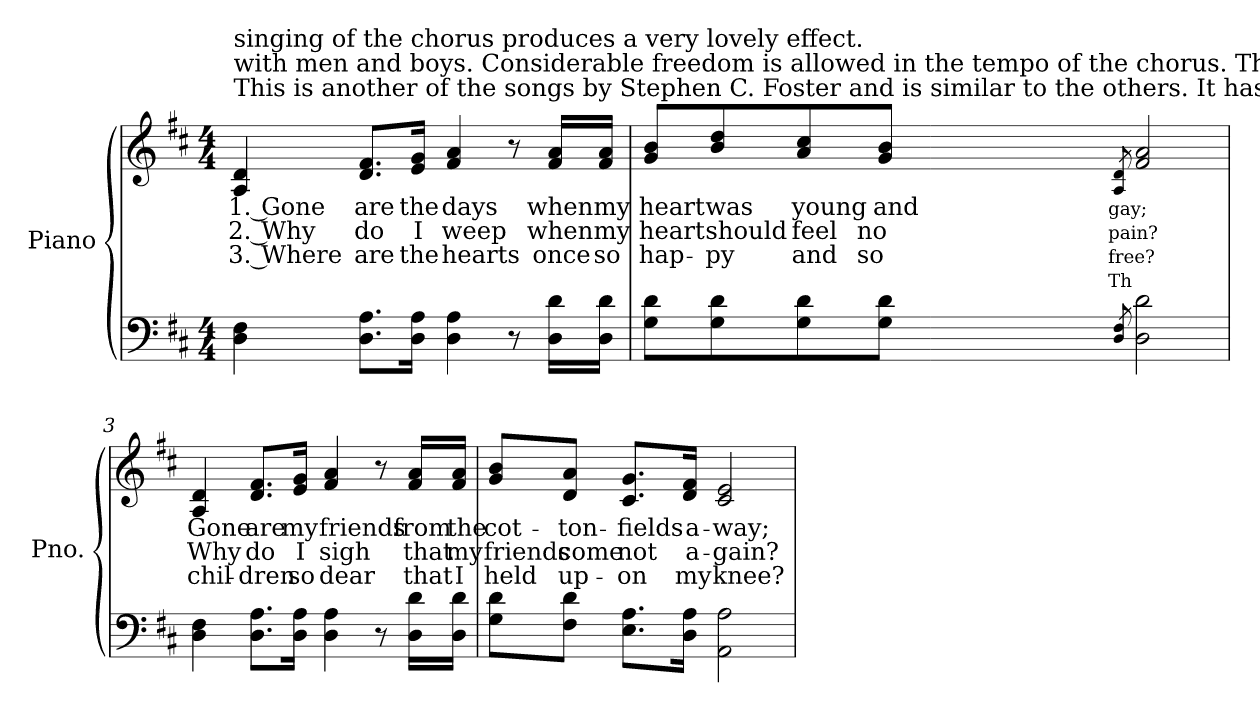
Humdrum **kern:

**kern	**kern	**text	**text	**text	**text
*part1	*part1	*part1	*part1	*part1	*part1
*staff2	*staff1	*staff1	*staff1	*staff1	*staff1
*I"Piano	*	*	*	*	*
*I'Pno.	*	*	*	*	*
!!LO:PB:g=z
*clefF4	*clefG2	*	*	*	*
*k[f#c#]	*k[f#c#]	*	*	*	*
*D:	*D:	*	*	*	*
*M4/4	*M4/4	*	*	*	*
=1	=1	=1	=1	=1	=1
!	!LO:TX:a:t=This is another of the songs by Stephen C. Foster and is similar to the others.  It has always been a peculiar favorite	!	!	!	!
!	!LO:TX:t=with men and boys.  Considerable freedom is allowed in the tempo of the chorus.  The use of an echo choir in the	!	!	!	!
!	!LO:TX:t=singing of the chorus produces a very lovely effect.	!	!	!	!
!	!	!LO:LY:b:color=#000000	!LO:LY:b:color=#000000	!LO:LY:b:color=#000000	!
4Di\ 4F#i	4Ai/ 4di	1. Gone	2. Why	3. Where	.
!	!	!LO:LY:b:color=#000000	!LO:LY:b:color=#000000	!LO:LY:b:color=#000000	!
8.Di\ 8.AiL	8.di/ 8.f#iL	are	do	are	.
!	!	!LO:LY:b:color=#000000	!LO:LY:b:color=#000000	!LO:LY:b:color=#000000	!
16Di\ 16AiJk	16ei/ 16giJk	the	I	the	.
!	!	!LO:LY:b:color=#000000	!LO:LY:b:color=#000000	!LO:LY:b:color=#000000	!
4Di\ 4Ai	4f#i/ 4ai	days	weep	hearts	.
8r	8r	.	.	.	.
!	!	!LO:LY:b:color=#000000	!LO:LY:b:color=#000000	!LO:LY:b:color=#000000	!
16Di\ 16diLL	16f#i/ 16aiLL	when	when	once	.
!	!	!LO:LY:b:color=#000000	!LO:LY:b:color=#000000	!LO:LY:b:color=#000000	!
16Di\ 16diJJ	16f#i/ 16aiJJ	my	my	so	.
=2	=2	=2	=2	=2	=2
!	!	!LO:LY:b:color=#000000	!LO:LY:b:color=#000000	!LO:LY:b:color=#000000	!
8Gi\ 8diL	8gi/ 8biL	heart	heart	hap-	.
!	!	!LO:LY:b:color=#000000	!LO:LY:b:color=#000000	!LO:LY:b:color=#000000	!
8Gi\ 8di	8bi/ 8ddi	was	should	-py	.
!	!	!LO:LY:b:color=#000000	!LO:LY:b:color=#000000	!LO:LY:b:color=#000000	!
8Gi\ 8di	8ai/ 8cc#i	young	feel	and	.
!	!	!LO:LY:b:color=#000000	!LO:LY:b:color=#000000	!LO:LY:b:color=#000000	!
8Gi\ 8diJ	8gi/ 8biJ	and	no	so	.
!	!	!LO:LY:b:color=#000000	!LO:LY:b:color=#000000	!LO:LY:b:color=#000000	!LO:LY:b:color=#000000
8qDi/ 8qF#i	8qAi/ 8qdi	gay;	pain?	free?	Th
2Di\ 2di	2f#i/ 2ai	.	.	.	.
=3	=3	=3	=3	=3	=3
!	!	!LO:LY:b:color=#000000	!LO:LY:b:color=#000000	!LO:LY:b:color=#000000	!
4Di\ 4F#i	4Ai/ 4di	Gone	Why	chil-	.
!	!	!LO:LY:b:color=#000000	!LO:LY:b:color=#000000	!LO:LY:b:color=#000000	!
8.Di\ 8.AiL	8.di/ 8.f#iL	are	do	-dren	.
!	!	!LO:LY:b:color=#000000	!LO:LY:b:color=#000000	!LO:LY:b:color=#000000	!
16Di\ 16AiJk	16ei/ 16giJk	my	I	so	.
!	!	!LO:LY:b:color=#000000	!LO:LY:b:color=#000000	!LO:LY:b:color=#000000	!
4Di\ 4Ai	4f#i/ 4ai	friends	sigh	dear	.
8r	8r	.	.	.	.
!	!	!LO:LY:b:color=#000000	!LO:LY:b:color=#000000	!LO:LY:b:color=#000000	!
16Di\ 16diLL	16f#i/ 16aiLL	from	that	that	.
!	!	!LO:LY:b:color=#000000	!LO:LY:b:color=#000000	!LO:LY:b:color=#000000	!
16Di\ 16diJJ	16f#i/ 16aiJJ	the	my	I	.
!!LO:LB:g=z
=4	=4	=4	=4	=4	=4
!	!	!LO:LY:b:color=#000000	!LO:LY:b:color=#000000	!LO:LY:b:color=#000000	!
8Gi\ 8diL	8gi/ 8biL	cot-	friends	held	.
!	!	!LO:LY:b:color=#000000	!LO:LY:b:color=#000000	!LO:LY:b:color=#000000	!
8F#i\ 8diJ	8di/ 8aiJ	-ton-	come	up-	.
!	!	!LO:LY:b:color=#000000	!LO:LY:b:color=#000000	!LO:LY:b:color=#000000	!
8.Ei\ 8.AiL	8.c#i/ 8.giL	-fields	not	-on	.
!	!	!LO:LY:b:color=#000000	!LO:LY:b:color=#000000	!LO:LY:b:color=#000000	!
16Di\ 16AiJk	16di/ 16f#iJk	a-	a-	my	.
!	!	!LO:LY:b:color=#000000	!LO:LY:b:color=#000000	!LO:LY:b:color=#000000	!
2AAi\ 2Ai	2c#i/ 2ei	-way;	-gain?	knee?	.
=	=	=	=	=	=
*-	*-	*-	*-	*-	*-
